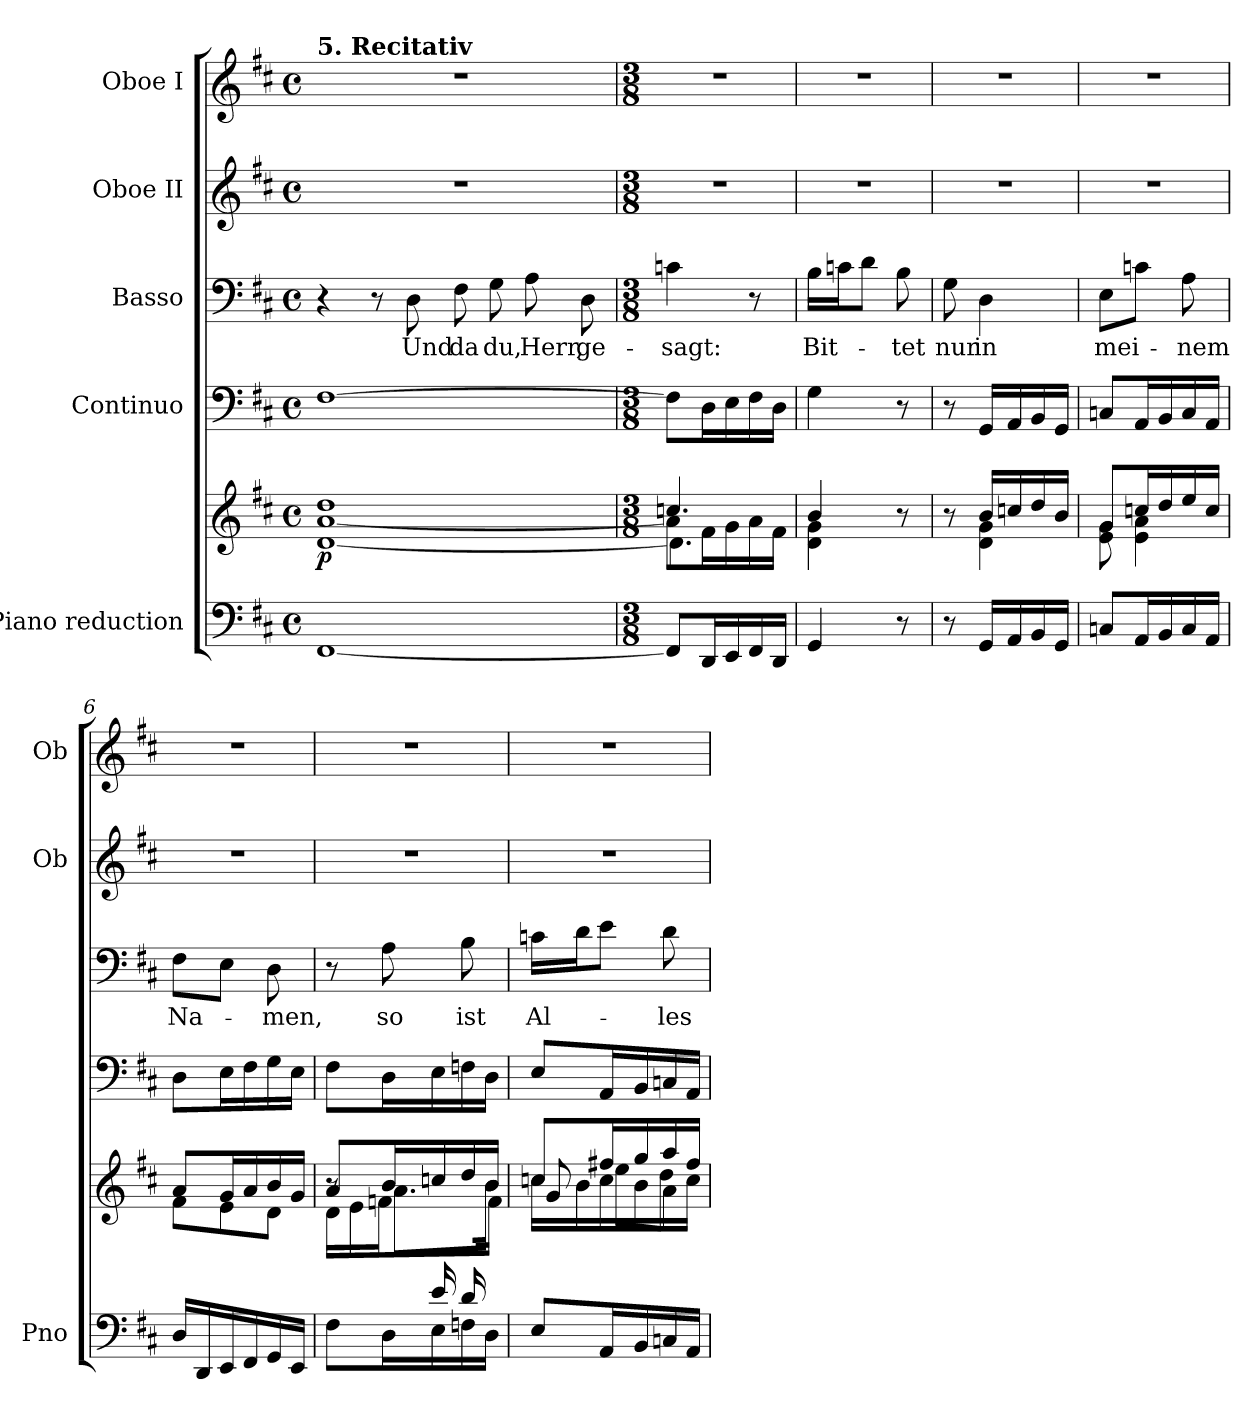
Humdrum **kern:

**kern	**kern	**dynam	**kern	**kern	**text	**kern	**kern
*part5	*part5	*part5	*part4	*part3	*part3	*part2	*part1
*staff6	*staff5	*staff5/6	*staff4	*staff3	*staff3	*staff2	*staff1
*I"Piano reduction	*	*	*I"Continuo	*I"Basso	*	*I"Oboe II	*I"Oboe I
*I'Pno	*	*	*	*	*	*I'Ob	*I'Ob
*stria5	*stria5	*	*	*	*	*	*
*clefF4	*clefG2	*	*clefF4	*clefF4	*	*clefG2	*clefG2
*k[f#c#]	*k[f#c#]	*	*k[f#c#]	*k[f#c#]	*	*k[f#c#]	*k[f#c#]
*M4/4	*M4/4	*	*M4/4	*M4/4	*	*M4/4	*M4/4
*met(c)	*met(c)	*	*met(c)	*met(c)	*	*met(c)	*met(c)
=1	=1	=1	=1	=1	=1	=1	=1
*	*^	*	*	*	*	*	*
!	!	!	!	!	!	!	!	!LO:TX:a:B:t=5. Recitativ
!	!	!	!LO:DY:b	!	!	!	!	!
[1FF#	1dd	[1d [1a	p	[1F#	4r	.	1r	1r
.	.	.	.	.	8r	.	.	.
!	!	!	!	!	!	!LO:LY:b	!	!
.	.	.	.	.	8D\	Und	.	.
!	!	!	!	!	!	!LO:LY:b	!	!
.	.	.	.	.	8F#\	da	.	.
!	!	!	!	!	!	!LO:LY:b	!	!
.	.	.	.	.	8G\	du,	.	.
!	!	!	!	!	!	!LO:LY:b	!	!
.	.	.	.	.	8A\	Herr,	.	.
!	!	!	!	!	!	!LO:LY:b	!	!
.	.	.	.	.	8D\	ge-	.	.
*	*v	*v	*	*	*	*	*	*
=2	=2	=2	=2	=2	=2	=2	=2
*M3/8	*M3/8	*	*M3/8	*M3/8	*	*M3/8	*M3/8
*	*^	*	*	*	*	*	*
*	*	*^	*	*	*	*	*	*
!	!	!	!	!	!	!	!LO:LY:b	!	!
8FF#/L]	4.ccn/	8a\L]	4.d\]	.	8F#\L]	4cn\	-sagt:	4.r	4.r
16DD/L	.	16f#\L	.	.	16D\L	.	.	.	.
16EE/	.	16g\	.	.	16E\	.	.	.	.
16FF#/	.	16a\	.	.	16F#\	8r	.	.	.
16DD/JJ	.	16f#\JJ	.	.	16D\JJ	.	.	.	.
*	*	*v	*v	*	*	*	*	*	*
=3	=3	=3	=3	=3	=3	=3	=3	=3
!	!	!	!	!	!	!LO:LY:b	!	!
4GG/	4b/	4d\ 4g\	.	4G\	16B\LL	Bit-	4.r	4.r
.	.	.	.	.	16cn\J	.	.	.
.	.	.	.	.	8d\J	.	.	.
!	!	!	!	!	!	!LO:LY:b	!	!
8r	8r	8ryy	.	8r	8B\	-tet	.	.
=4	=4	=4	=4	=4	=4	=4	=4	=4
!	!	!	!	!	!	!LO:LY:b	!	!
8r	8r	8ryy	.	8r	8G\	nur	4.r	4.r
!	!	!	!	!	!	!LO:LY:b	!	!
16GG/LL	16b/LL	4d\ 4g\	.	16GG/LL	4D\	in	.	.
16AA/	16ccn/	.	.	16AA/	.	.	.	.
16BB/	16dd/	.	.	16BB/	.	.	.	.
16GG/JJ	16b/JJ	.	.	16GG/JJ	.	.	.	.
=5	=5	=5	=5	=5	=5	=5	=5	=5
!	!	!	!	!	!	!LO:LY:b	!	!
8Cn/L	8g/L	8e\ 8g\	.	8Cn/L	8E\L	mei-	4.r	4.r
16AA/L	16ccn/L	4e\ 4a\	.	16AA/L	8cn\J	.	.	.
16BB/	16dd/	.	.	16BB/	.	.	.	.
!	!	!	!	!	!	!LO:LY:b	!	!
16C/	16ee/	.	.	16C/	8A\	-nem	.	.
16AA/JJ	16cc/JJ	.	.	16AA/JJ	.	.	.	.
=6	=6	=6	=6	=6	=6	=6	=6	=6
!	!	!	!	!	!	!LO:LY:b	!	!
16D/LL	8a/L	8f#\L	.	8D\L	8F#\L	Na-	4.r	4.r
16DD/	.	.	.	.	.	.	.	.
16EE/	16g/L	8e\	.	16E\L	8E\J	.	.	.
16FF#/	16a/	.	.	16F#\	.	.	.	.
!	!	!	!	!	!	!LO:LY:b	!	!
16GG/	16b/	8d\J	.	16G\	8D\	-men,	.	.
16EE/JJ	16g/JJ	.	.	16E\JJ	.	.	.	.
=7	=7	=7	=7	=7	=7	=7	=7	=7
*^	*	*^	*	*	*	*	*	*
8.ryy	8F#\L	8a/L	8r	16d\LL	.	8F#\L	8r	.	4.r	4.r
.	.	.	.	16e\	.	.	.	.	.	.
!	!	!	!	!	!	!	!	!LO:LY:b	!	!
.	16D\L	16b/L	8.a\L	16fn\	.	16D\L	8A\	so	.	.
16e/	16E\	16ccn/	.	8ryy	.	16E\	.	.	.	.
!	!	!	!	!	!	!	!	!LO:LY:b	!	!
16d/	16Fn\	16dd/	.	.	.	16Fn\	8B\	ist	.	.
16ryy	16D\JJ	16b/JJ	16b\Jk	16f\JJ	.	16D\JJ	.	.	.	.
=8	=8	=8	=8	=8	=8	=8	=8	=8	=8	=8
!	!	!	!	!	!	!	!	!LO:LY:b	!	!
*v	*v	*	*	*	*	*	*	*	*	*
8E/L	8ccn/L	16cc\LL	8g/	.	8E/L	16cn\LL	Al-	4.r	4.r
.	.	16b\	.	.	.	16d\J	.	.	.
16AA/L	16ff#X/L	16cc\	8ee\L	.	16AA/L	8e\J	.	.	.
16BB/	16gg/	16b\	.	.	16BB/	.	.	.	.
!	!	!	!	!	!	!	!LO:LY:b	!	!
16Cn/	16aa/	16a\	8dd\J	.	16Cn/	8d\	-les	.	.
16AA/JJ	16ff#/JJ	16cc\JJ	.	.	16AA/JJ	.	.	.	.
*	*v	*v	*v	*	*	*	*	*	*
=	=	=	=	=	=	=	=
*-	*-	*-	*-	*-	*-	*-	*-
